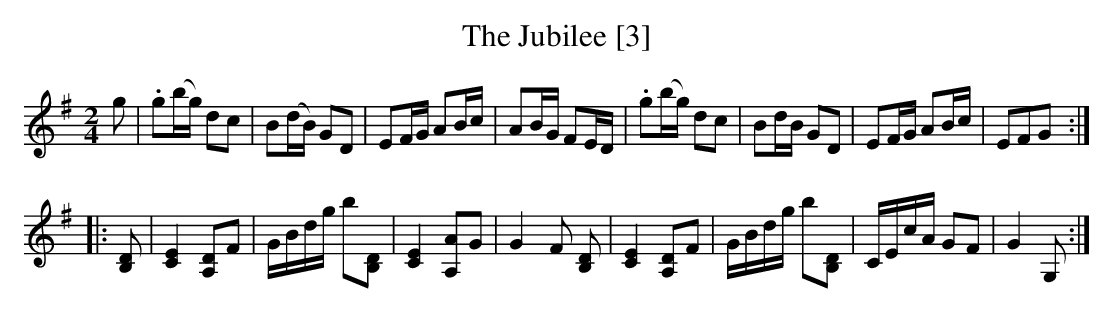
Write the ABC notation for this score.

X:1
T:Jubilee [3], The
M:2/4
L:1/8
K: G
g|.g(b/g/) dc|B(d/B/) GD|EF/G/ AB/c/|AB/G/ FE/D/|.g(b/g/) dc|Bd/B/ GD|EF/G/ AB/c/|EFG:|
|:[B,D]|[C2E2][A,D]F|G/B/d/g/ b[B,D]|[C2E2][A,A]G|G2-F [B,D]|[C2E2] [A,D]F|G/B/d/g/ b[B,D]|C/E/c/A/ GF|G2 G,:|
